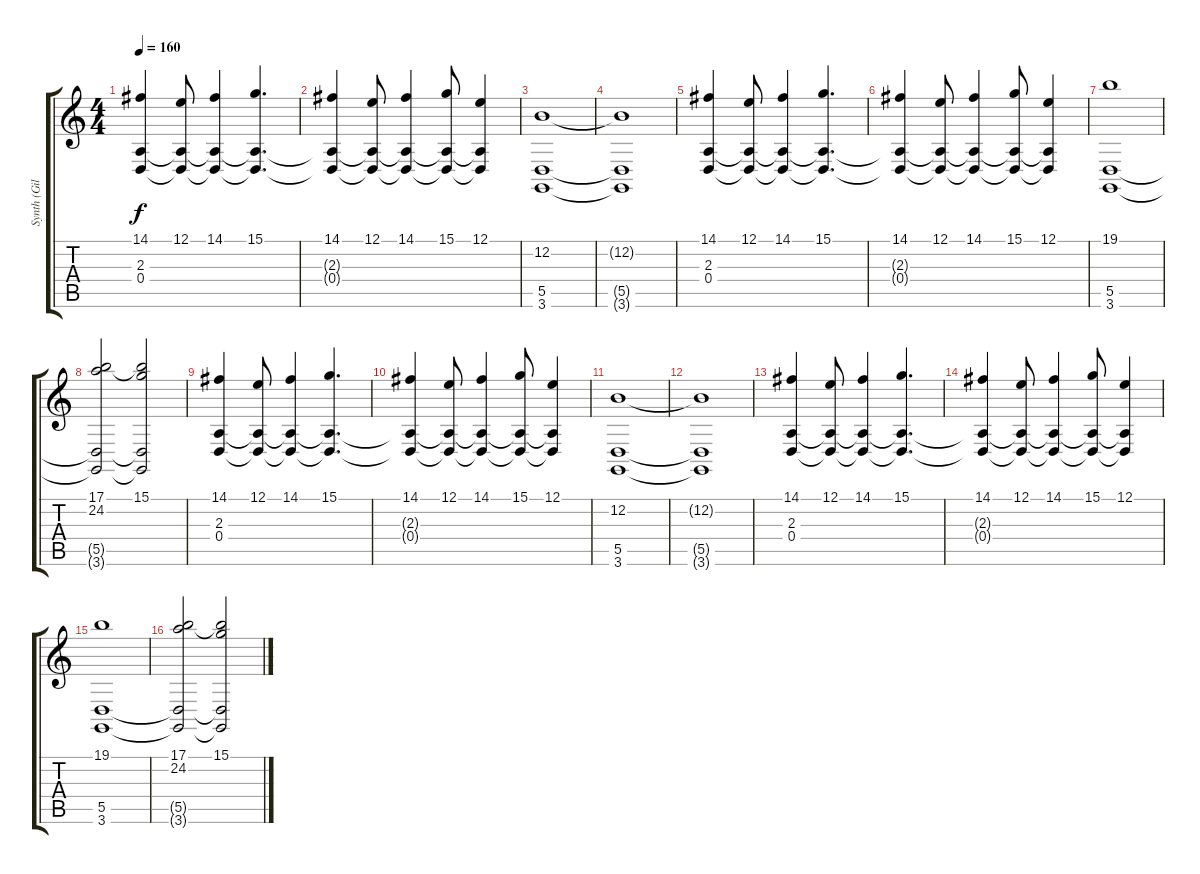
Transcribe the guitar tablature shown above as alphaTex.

\track ("Synth (Gillian Gilbert)" "Synth (Gil") {instrument synthstrings1}
\staff {score tabs}
\tuning (E4 B3 G3 D3 A2 E2) {hide}
\ts (4 4)
\tempo 160
\clef g2
\ks c
(14.1 2.3 0.4).4{dy f} (12.1 2.3{t} 0.4{t}).8 (14.1 2.3{t} 0.4{t}).4 (15.1 2.3{t} 0.4{t}).4{d} |
(14.1 2.3{t} 0.4{t}).4 (12.1 2.3{t} 0.4{t}).8 (14.1 2.3{t} 0.4{t}).4 (15.1 2.3{t} 0.4{t}).8 (12.1 2.3{t} 0.4{t}).4 |
(12.2 5.5 3.6).1 |
(12.2{t} 5.5{t} 3.6{t}).1 |
(14.1 2.3 0.4).4 (12.1 2.3{t} 0.4{t}).8 (14.1 2.3{t} 0.4{t}).4 (15.1 2.3{t} 0.4{t}).4{d} |
(14.1 2.3{t} 0.4{t}).4 (12.1 2.3{t} 0.4{t}).8 (14.1 2.3{t} 0.4{t}).4 (15.1 2.3{t} 0.4{t}).8 (12.1 2.3{t} 0.4{t}).4 |
(19.1 5.5 3.6).1 |
(17.1 24.2 5.5{t} 3.6{t}).2 (15.1 24.2{t} 5.5{t} 3.6{t}).2 |
(14.1 2.3 0.4).4 (12.1 2.3{t} 0.4{t}).8 (14.1 2.3{t} 0.4{t}).4 (15.1 2.3{t} 0.4{t}).4{d} |
(14.1 2.3{t} 0.4{t}).4 (12.1 2.3{t} 0.4{t}).8 (14.1 2.3{t} 0.4{t}).4 (15.1 2.3{t} 0.4{t}).8 (12.1 2.3{t} 0.4{t}).4 |
(12.2 5.5 3.6).1 |
(12.2{t} 5.5{t} 3.6{t}).1 |
(14.1 2.3 0.4).4 (12.1 2.3{t} 0.4{t}).8 (14.1 2.3{t} 0.4{t}).4 (15.1 2.3{t} 0.4{t}).4{d} |
(14.1 2.3{t} 0.4{t}).4 (12.1 2.3{t} 0.4{t}).8 (14.1 2.3{t} 0.4{t}).4 (15.1 2.3{t} 0.4{t}).8 (12.1 2.3{t} 0.4{t}).4 |
(19.1 5.5 3.6).1 |
(17.1 24.2 5.5{t} 3.6{t}).2 (15.1 24.2{t} 5.5{t} 3.6{t}).2
